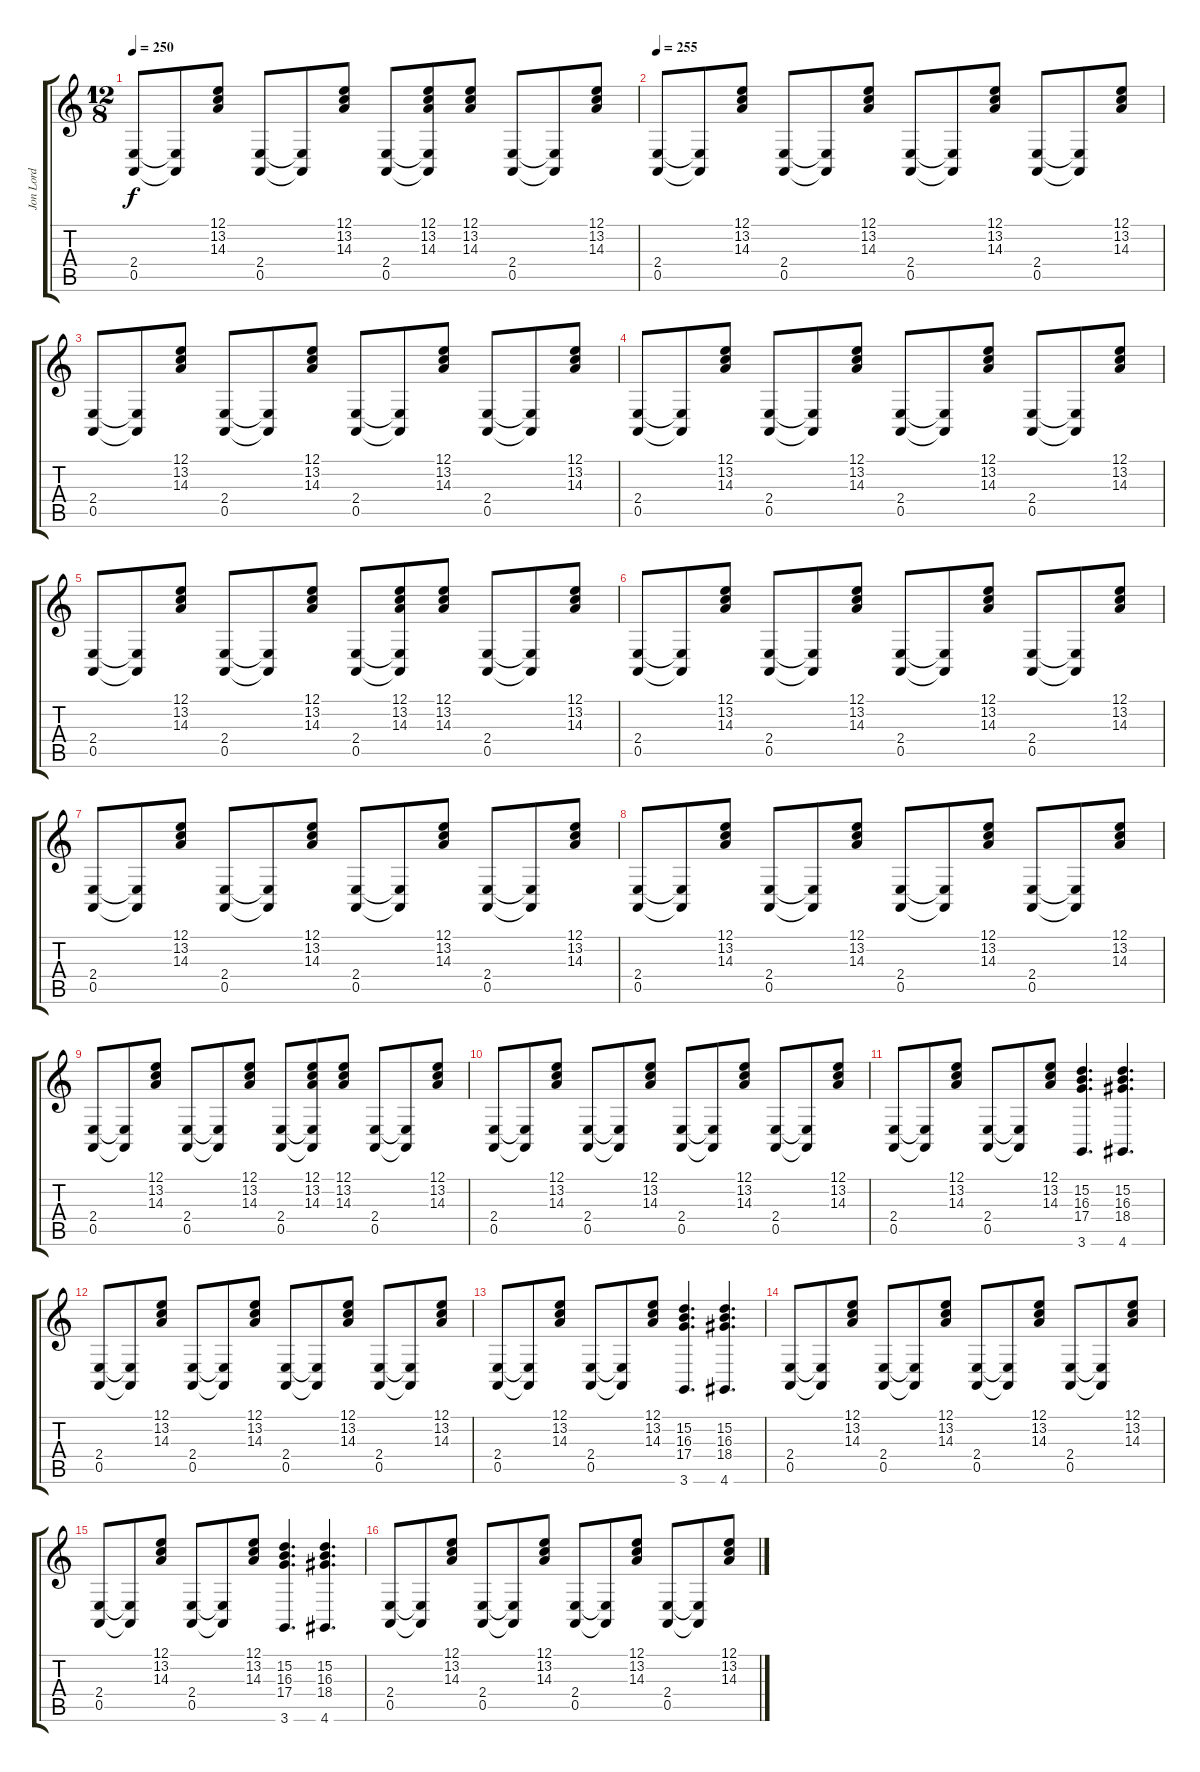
\track ("Jon Lord" "Jon Lord") {instrument marimba}
\staff {score tabs}
\tuning (E4 B3 G3 D3 A2 E2) {hide}
\ts (12 8)
\tempo 250
\clef g2
\ks c
(2.4 0.5).8{dy f} (2.4{t} 0.5{t}).8 (12.1 13.2 14.3).8 (2.4 0.5).8 (2.4{t} 0.5{t}).8 (12.1 13.2 14.3).8 (2.4 0.5).8 (12.1 13.2 14.3 2.4{t} 0.5{t}).8 (12.1 13.2 14.3).8 (2.4 0.5).8 (2.4{t} 0.5{t}).8 (12.1 13.2 14.3).8 |
\tempo 255
(2.4 0.5).8 (2.4{t} 0.5{t}).8 (12.1 13.2 14.3).8 (2.4 0.5).8 (2.4{t} 0.5{t}).8 (12.1 13.2 14.3).8 (2.4 0.5).8 (2.4{t} 0.5{t}).8 (12.1 13.2 14.3).8 (2.4 0.5).8 (2.4{t} 0.5{t}).8 (12.1 13.2 14.3).8 |
(2.4 0.5).8 (2.4{t} 0.5{t}).8 (12.1 13.2 14.3).8 (2.4 0.5).8 (2.4{t} 0.5{t}).8 (12.1 13.2 14.3).8 (2.4 0.5).8 (2.4{t} 0.5{t}).8 (12.1 13.2 14.3).8 (2.4 0.5).8 (2.4{t} 0.5{t}).8 (12.1 13.2 14.3).8 |
(2.4 0.5).8 (2.4{t} 0.5{t}).8 (12.1 13.2 14.3).8 (2.4 0.5).8 (2.4{t} 0.5{t}).8 (12.1 13.2 14.3).8 (2.4 0.5).8 (2.4{t} 0.5{t}).8 (12.1 13.2 14.3).8 (2.4 0.5).8 (2.4{t} 0.5{t}).8 (12.1 13.2 14.3).8 |
(2.4 0.5).8 (2.4{t} 0.5{t}).8 (12.1 13.2 14.3).8 (2.4 0.5).8 (2.4{t} 0.5{t}).8 (12.1 13.2 14.3).8 (2.4 0.5).8 (12.1 13.2 14.3 2.4{t} 0.5{t}).8 (12.1 13.2 14.3).8 (2.4 0.5).8 (2.4{t} 0.5{t}).8 (12.1 13.2 14.3).8 |
(2.4 0.5).8 (2.4{t} 0.5{t}).8 (12.1 13.2 14.3).8 (2.4 0.5).8 (2.4{t} 0.5{t}).8 (12.1 13.2 14.3).8 (2.4 0.5).8 (2.4{t} 0.5{t}).8 (12.1 13.2 14.3).8 (2.4 0.5).8 (2.4{t} 0.5{t}).8 (12.1 13.2 14.3).8 |
(2.4 0.5).8 (2.4{t} 0.5{t}).8 (12.1 13.2 14.3).8 (2.4 0.5).8 (2.4{t} 0.5{t}).8 (12.1 13.2 14.3).8 (2.4 0.5).8 (2.4{t} 0.5{t}).8 (12.1 13.2 14.3).8 (2.4 0.5).8 (2.4{t} 0.5{t}).8 (12.1 13.2 14.3).8 |
(2.4 0.5).8 (2.4{t} 0.5{t}).8 (12.1 13.2 14.3).8 (2.4 0.5).8 (2.4{t} 0.5{t}).8 (12.1 13.2 14.3).8 (2.4 0.5).8 (2.4{t} 0.5{t}).8 (12.1 13.2 14.3).8 (2.4 0.5).8 (2.4{t} 0.5{t}).8 (12.1 13.2 14.3).8 |
(2.4 0.5).8 (2.4{t} 0.5{t}).8 (12.1 13.2 14.3).8 (2.4 0.5).8 (2.4{t} 0.5{t}).8 (12.1 13.2 14.3).8 (2.4 0.5).8 (12.1 13.2 14.3 2.4{t} 0.5{t}).8 (12.1 13.2 14.3).8 (2.4 0.5).8 (2.4{t} 0.5{t}).8 (12.1 13.2 14.3).8 |
(2.4 0.5).8 (2.4{t} 0.5{t}).8 (12.1 13.2 14.3).8 (2.4 0.5).8 (2.4{t} 0.5{t}).8 (12.1 13.2 14.3).8 (2.4 0.5).8 (2.4{t} 0.5{t}).8 (12.1 13.2 14.3).8 (2.4 0.5).8 (2.4{t} 0.5{t}).8 (12.1 13.2 14.3).8 |
(2.4 0.5).8 (2.4{t} 0.5{t}).8 (12.1 13.2 14.3).8 (2.4 0.5).8 (2.4{t} 0.5{t}).8 (12.1 13.2 14.3).8 (15.2 16.3 17.4 3.6).4{d} (15.2 16.3 18.4 4.6).4{d} |
(2.4 0.5).8 (2.4{t} 0.5{t}).8 (12.1 13.2 14.3).8 (2.4 0.5).8 (2.4{t} 0.5{t}).8 (12.1 13.2 14.3).8 (2.4 0.5).8 (2.4{t} 0.5{t}).8 (12.1 13.2 14.3).8 (2.4 0.5).8 (2.4{t} 0.5{t}).8 (12.1 13.2 14.3).8 |
(2.4 0.5).8 (2.4{t} 0.5{t}).8 (12.1 13.2 14.3).8 (2.4 0.5).8 (2.4{t} 0.5{t}).8 (12.1 13.2 14.3).8 (15.2 16.3 17.4 3.6).4{d} (15.2 16.3 18.4 4.6).4{d} |
(2.4 0.5).8 (2.4{t} 0.5{t}).8 (12.1 13.2 14.3).8 (2.4 0.5).8 (2.4{t} 0.5{t}).8 (12.1 13.2 14.3).8 (2.4 0.5).8 (2.4{t} 0.5{t}).8 (12.1 13.2 14.3).8 (2.4 0.5).8 (2.4{t} 0.5{t}).8 (12.1 13.2 14.3).8 |
(2.4 0.5).8 (2.4{t} 0.5{t}).8 (12.1 13.2 14.3).8 (2.4 0.5).8 (2.4{t} 0.5{t}).8 (12.1 13.2 14.3).8 (15.2 16.3 17.4 3.6).4{d} (15.2 16.3 18.4 4.6).4{d} |
(2.4 0.5).8 (2.4{t} 0.5{t}).8 (12.1 13.2 14.3).8 (2.4 0.5).8 (2.4{t} 0.5{t}).8 (12.1 13.2 14.3).8 (2.4 0.5).8 (2.4{t} 0.5{t}).8 (12.1 13.2 14.3).8 (2.4 0.5).8 (2.4{t} 0.5{t}).8 (12.1 13.2 14.3).8
